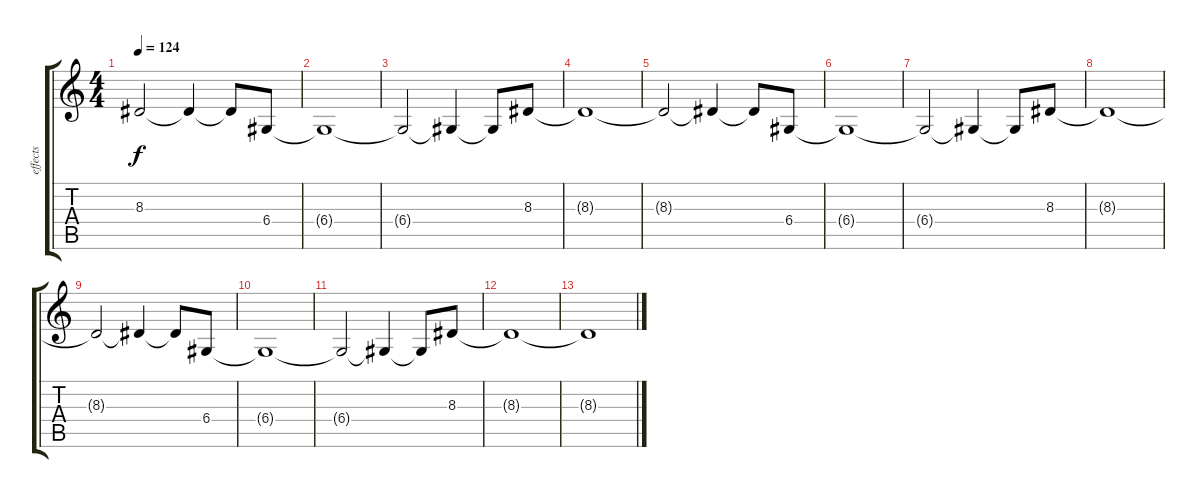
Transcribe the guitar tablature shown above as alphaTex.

\track ("effects" "effects") {instrument tremolostrings}
\staff {score tabs}
\tuning (E4 B3 G3 D3 A2 E2) {hide}
\ts (4 4)
\tempo 124
\clef g2
\ks c
8.3{t}.2{dy f} 8.3{t}.4 8.3{t}.8 6.4.8 |
6.4{t}.1 |
6.4{t}.2 6.4{t}.4 6.4{t}.8 8.3.8 |
8.3{t}.1 |
8.3{t}.2 8.3{t}.4 8.3{t}.8 6.4.8 |
6.4{t}.1 |
6.4{t}.2 6.4{t}.4 6.4{t}.8 8.3.8 |
8.3{t}.1 |
8.3{t}.2 8.3{t}.4 8.3{t}.8 6.4.8 |
6.4{t}.1 |
6.4{t}.2 6.4{t}.4 6.4{t}.8 8.3.8 |
8.3{t}.1 |
8.3{t}.1
